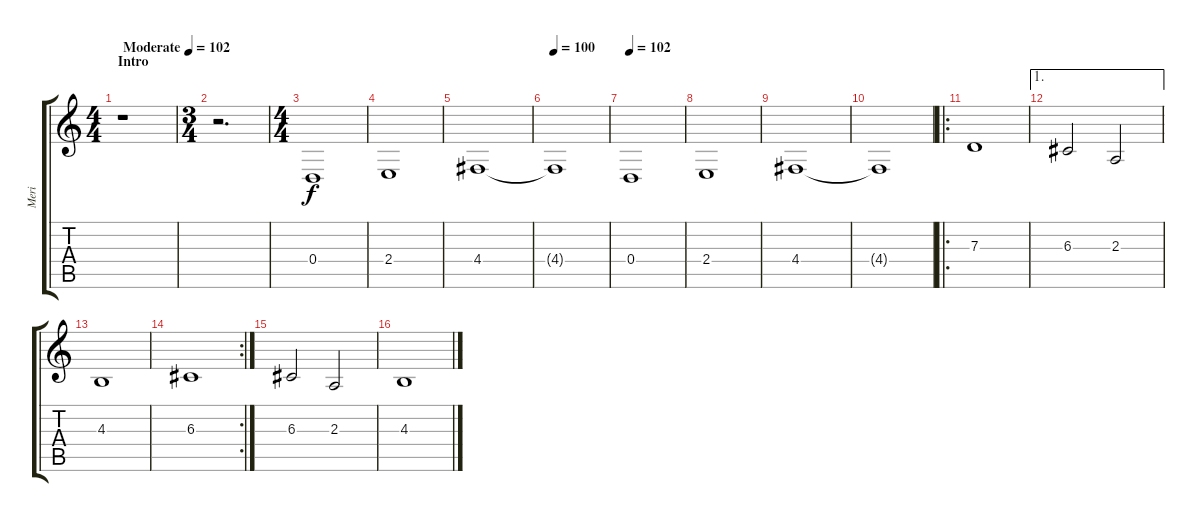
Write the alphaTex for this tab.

\track ("Meri " "Meri ") {instrument violin}
\staff {score tabs}
\tuning (E4 B3 G3 D3 A2 E2) {hide}
\ts (4 4)
\section ("" "Intro")
\tempo (102 "Moderate")
\clef g2
\ks c
r.1{dy f instrument violin} |
\ts (3 4)
r.2{d} |
\ts (4 4)
0.4.1 |
2.4.1 |
4.4.1 |
\tempo 100
4.4{t}.1 |
\tempo 102
0.4.1 |
2.4.1 |
4.4.1 |
4.4{t}.1 |
\ro
7.3.1 |
\ae 1
6.3.2 2.3.2 |
4.3.1 |
\rc 2
6.3.1 |
6.3.2 2.3.2 |
4.3.1
